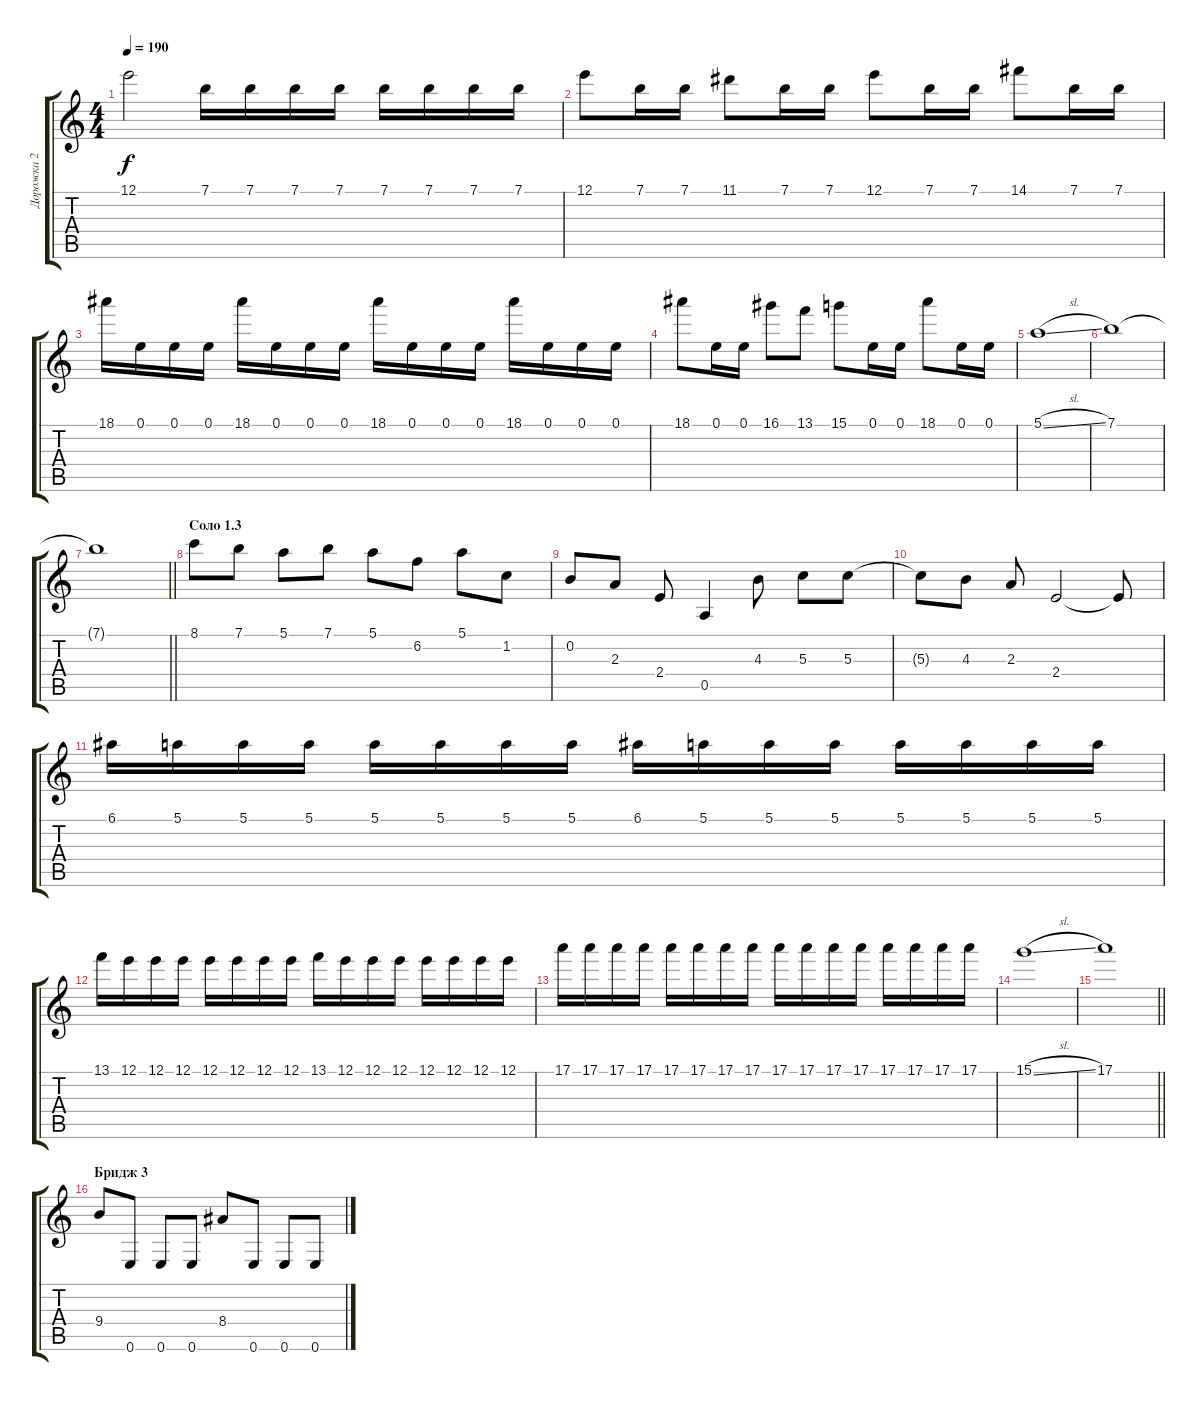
\track ("Дорожка 2" "Дорожка 2") {instrument distortionguitar}
\staff {score tabs}
\tuning (E4 B3 G3 D3 A2 E2) {hide}
\ts (4 4)
\tempo 190
\clef g2
\ks c
12.1{t}.2{dy f} 7.1.16 7.1.16 7.1.16 7.1.16 7.1.16 7.1.16 7.1.16 7.1.16 |
12.1.8 7.1.16 7.1.16 11.1.8 7.1.16 7.1.16 12.1.8 7.1.16 7.1.16 14.1.8 7.1.16 7.1.16 |
18.1.16 0.1.16 0.1.16 0.1.16 18.1.16 0.1.16 0.1.16 0.1.16 18.1.16 0.1.16 0.1.16 0.1.16 18.1.16 0.1.16 0.1.16 0.1.16 |
18.1.8 0.1.16 0.1.16 16.1.8 13.1.8 15.1.8 0.1.16 0.1.16 18.1.8 0.1.16 0.1.16 |
5.1{sl}.1 |
7.1.1 |
\barLineRight lightlight
7.1{t}.1 |
\section ("" "Соло 1.3")
8.1.8 7.1.8 5.1.8 7.1.8 5.1.8 6.2.8 5.1.8 1.2.8 |
0.2.8 2.3.8 2.4.8 0.5.4 4.3.8 5.3.8 5.3.8 |
5.3{t}.8 4.3.8 2.3.8 2.4.2 2.4{t}.8 |
6.1.16 5.1.16 5.1.16 5.1.16 5.1.16 5.1.16 5.1.16 5.1.16 6.1.16 5.1.16 5.1.16 5.1.16 5.1.16 5.1.16 5.1.16 5.1.16 |
13.1.16 12.1.16 12.1.16 12.1.16 12.1.16 12.1.16 12.1.16 12.1.16 13.1.16 12.1.16 12.1.16 12.1.16 12.1.16 12.1.16 12.1.16 12.1.16 |
17.1.16 17.1.16 17.1.16 17.1.16 17.1.16 17.1.16 17.1.16 17.1.16 17.1.16 17.1.16 17.1.16 17.1.16 17.1.16 17.1.16 17.1.16 17.1.16 |
15.1{sl}.1 |
\barLineRight lightlight
17.1.1 |
\section ("" "Бридж 3")
9.4.8 0.6.8 0.6.8 0.6.8 8.4.8 0.6.8 0.6.8 0.6.8
